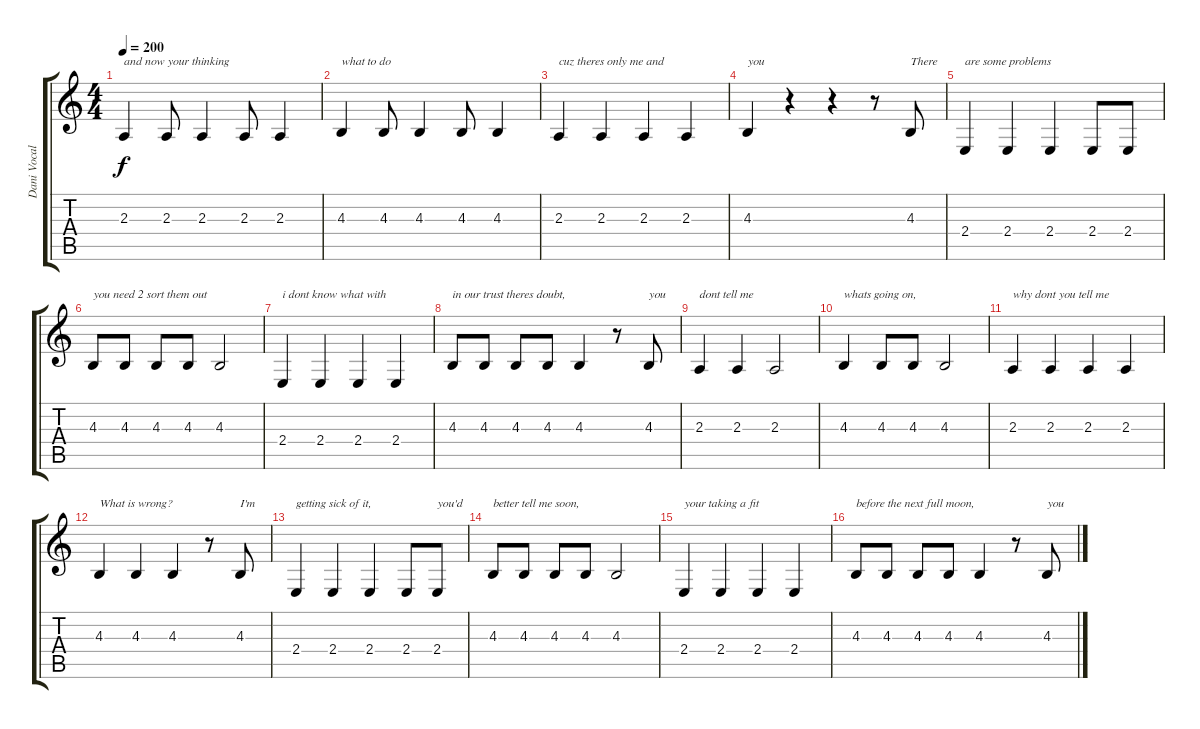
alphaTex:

\track ("Dani Vocals" "Dani Vocal") {instrument tenorsax}
\staff {score tabs}
\tuning (E4 B3 G3 D3 A2 E2) {hide}
\ts (4 4)
\tempo 200
\clef g2
\ks c
2.3.4{txt "and now your thinking" dy f} 2.3.8 2.3.4 2.3.8 2.3.4 |
4.3.4{txt "what to do"} 4.3.8 4.3.4 4.3.8 4.3.4 |
2.3.4{txt "cuz theres only me and"} 2.3.4 2.3.4 2.3.4 |
4.3.4{txt "you"} r.4 r.4 r.8 4.3.8{txt "There"} |
2.4.4{txt "are some problems"} 2.4.4 2.4.4 2.4.8 2.4.8 |
4.3.8{txt "you need 2 sort them out"} 4.3.8 4.3.8 4.3.8 4.3.2 |
2.4.4{txt "i dont know what with"} 2.4.4 2.4.4 2.4.4 |
4.3.8{txt "in our trust theres doubt,"} 4.3.8 4.3.8 4.3.8 4.3.4 r.8 4.3.8{txt "you"} |
2.3.4{txt "dont tell me"} 2.3.4 2.3.2 |
4.3.4{txt "whats going on,"} 4.3.8 4.3.8 4.3.2 |
2.3.4{txt "why dont you tell me"} 2.3.4 2.3.4 2.3.4 |
4.3.4{txt "What is wrong?"} 4.3.4 4.3.4 r.8 4.3.8{txt "I'm"} |
2.4.4{txt "getting sick of it,"} 2.4.4 2.4.4 2.4.8 2.4.8{txt "you'd"} |
4.3.8{txt "better tell me soon,"} 4.3.8 4.3.8 4.3.8 4.3.2 |
2.4.4{txt "your taking a fit"} 2.4.4 2.4.4 2.4.4 |
4.3.8{txt "before the next full moon,"} 4.3.8 4.3.8 4.3.8 4.3.4 r.8 4.3.8{txt "you"}
